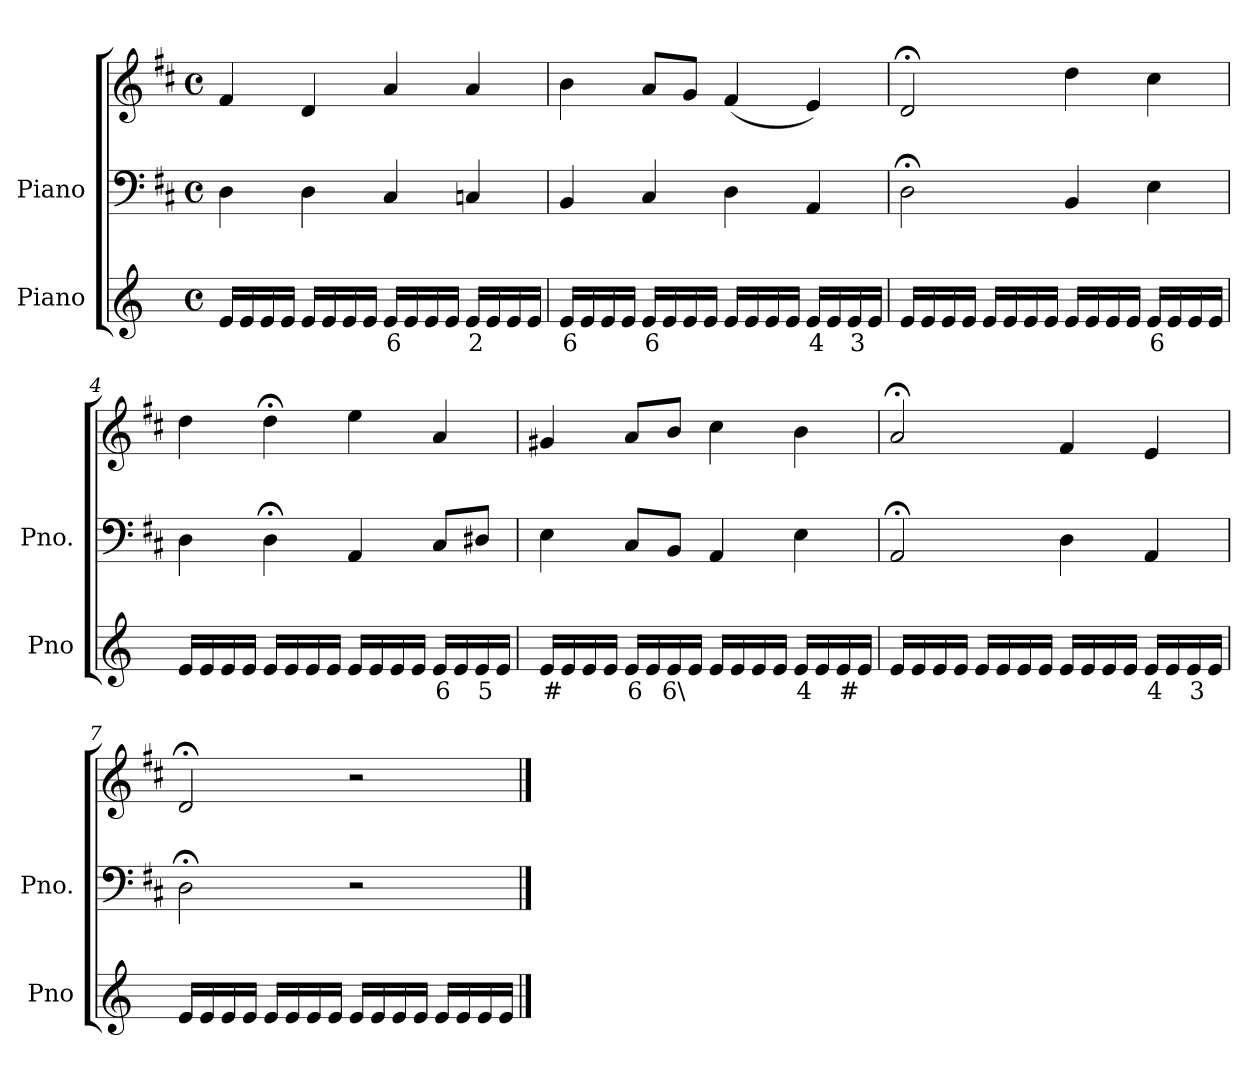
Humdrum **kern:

**kern	**text	**kern	**kern
*part2	*part2	*part1	*part1
*staff3	*staff3	*staff2	*staff1
*I"Piano	*	*I"Piano	*
*I'Pno	*	*I'Pno.	*
*clefG2	*	*clefF4	*clefG2
*k[]	*	*k[f#c#]	*k[f#c#]
*M4/4	*	*M4/4	*M4/4
*met(c)	*	*met(c)	*met(c)
=1	=1	=1	=1
16e/LL	.	4D\	4f#/
16e/	.	.	.
16e/	.	.	.
16e/JJ	.	.	.
16e/LL	.	4D\	4d/
16e/	.	.	.
16e/	.	.	.
16e/JJ	.	.	.
!	!LO:LY:b	!	!
16e/LL	6	4C#/	4a/
16e/	.	.	.
16e/	.	.	.
16e/JJ	.	.	.
!	!LO:LY:b	!	!
16e/LL	2	4Cn/	4a/
16e/	.	.	.
16e/	.	.	.
16e/JJ	.	.	.
=2	=2	=2	=2
!	!LO:LY:b	!	!
16e/LL	6	4BB/	4b\
16e/	.	.	.
16e/	.	.	.
16e/JJ	.	.	.
!	!LO:LY:b	!	!
16e/LL	6	4C#/	8a/L
16e/	.	.	.
16e/	.	.	8g/J
16e/JJ	.	.	.
16e/LL	.	4D\	(<4f#/
16e/	.	.	.
16e/	.	.	.
16e/JJ	.	.	.
!	!LO:LY:b	!	!
16e/LL	4	4AA/	4e/)
16e/	.	.	.
!	!LO:LY:b	!	!
16e/	3	.	.
16e/JJ	.	.	.
=3	=3	=3	=3
16e/LL	.	2D;<\	2d;</
16e/	.	.	.
16e/	.	.	.
16e/JJ	.	.	.
16e/LL	.	.	.
16e/	.	.	.
16e/	.	.	.
16e/JJ	.	.	.
16e/LL	.	4BB/	4dd\
16e/	.	.	.
16e/	.	.	.
16e/JJ	.	.	.
!	!LO:LY:b	!	!
16e/LL	6	4E\	4cc#\
16e/	.	.	.
16e/	.	.	.
16e/JJ	.	.	.
=4	=4	=4	=4
16e/LL	.	4D\	4dd\
16e/	.	.	.
16e/	.	.	.
16e/JJ	.	.	.
16e/LL	.	4D;<\	4dd;<\
16e/	.	.	.
16e/	.	.	.
16e/JJ	.	.	.
16e/LL	.	4AA/	4ee\
16e/	.	.	.
16e/	.	.	.
16e/JJ	.	.	.
!	!LO:LY:b	!	!
16e/LL	6	8C#/L	4a/
16e/	.	.	.
!	!LO:LY:b	!	!
16e/	5	8D#X/J	.
16e/JJ	.	.	.
=5	=5	=5	=5
!	!LO:LY:b	!	!
16e/LL	#	4E\	4g#X/
16e/	.	.	.
16e/	.	.	.
16e/JJ	.	.	.
!	!LO:LY:b	!	!
16e/LL	6	8C#/L	8a/L
16e/	.	.	.
!	!LO:LY:b	!	!
16e/	6\	8BB/J	8b/J
16e/JJ	.	.	.
16e/LL	.	4AA/	4cc#\
16e/	.	.	.
16e/	.	.	.
16e/JJ	.	.	.
!	!LO:LY:b	!	!
16e/LL	4	4E\	4b\
16e/	.	.	.
!	!LO:LY:b	!	!
16e/	#	.	.
16e/JJ	.	.	.
=6	=6	=6	=6
16e/LL	.	2AA;</	2a;</
16e/	.	.	.
16e/	.	.	.
16e/JJ	.	.	.
16e/LL	.	.	.
16e/	.	.	.
16e/	.	.	.
16e/JJ	.	.	.
16e/LL	.	4D\	4f#/
16e/	.	.	.
16e/	.	.	.
16e/JJ	.	.	.
!	!LO:LY:b	!	!
16e/LL	4	4AA/	4e/
16e/	.	.	.
!	!LO:LY:b	!	!
16e/	3	.	.
16e/JJ	.	.	.
=7	=7	=7	=7
16e/LL	.	2D;<\	2d;</
16e/	.	.	.
16e/	.	.	.
16e/JJ	.	.	.
16e/LL	.	.	.
16e/	.	.	.
16e/	.	.	.
16e/JJ	.	.	.
16e/LL	.	2r	2r
16e/	.	.	.
16e/	.	.	.
16e/JJ	.	.	.
16e/LL	.	.	.
16e/	.	.	.
16e/	.	.	.
16e/JJ	.	.	.
==	==	==	==
*-	*-	*-	*-
